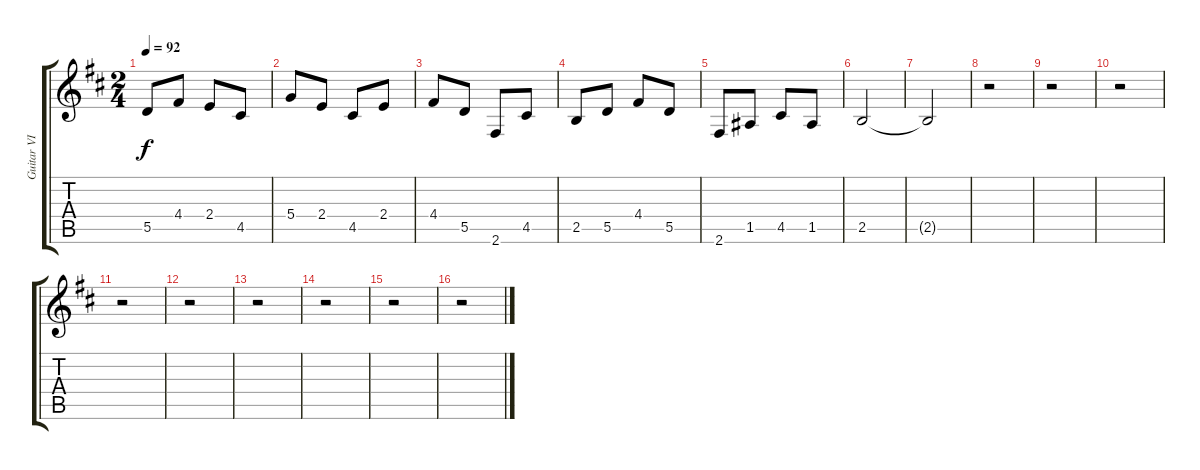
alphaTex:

\track ("Guitar VI" "Guitar VI") {instrument acousticguitarsteel}
\staff {score tabs}
\tuning (E4 B3 G3 D3 A2 E2) {hide}
\ts (2 4)
\tempo 92
\clef g2
\ks d
5.5.8{dy f} 4.4.8 2.4.8 4.5.8 |
5.4.8 2.4.8 4.5.8 2.4.8 |
4.4.8 5.5.8 2.6.8 4.5.8 |
2.5.8 5.5.8 4.4.8 5.5.8 |
2.6.8 1.5.8 4.5.8 1.5.8 |
2.5.2 |
2.5{t}.2 |
r.2 |
r.2 |
r.2 |
r.2 |
r.2 |
r.2 |
r.2 |
r.2 |
r.2
